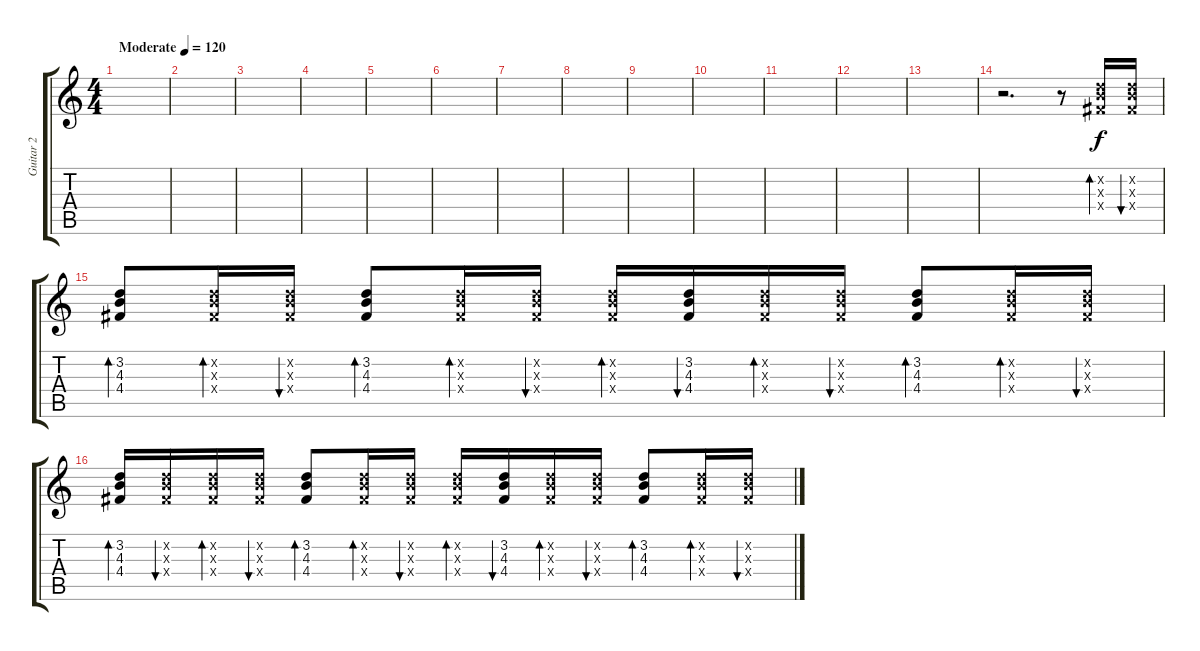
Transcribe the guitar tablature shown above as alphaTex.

\track ("Guitar 2" "Guitar 2") {instrument acousticguitarsteel}
\staff {score tabs}
\tuning (E4 B3 G3 D3 A2 E2) {hide}
\ts (4 4)
\tempo (120 "Moderate")
\clef g2
\ks c
|
|
|
|
|
|
|
|
|
|
|
|
|
r.2{d} r.8 (3.2{x} 4.3{x} 4.4{x}).16{bd 30} (3.2{x} 4.3{x} 4.4{x}).16{bu 30} |
(3.2 4.3 4.4).8{bd 30} (3.2{x} 4.3{x} 4.4{x}).16{bd 30} (3.2{x} 4.3{x} 4.4{x}).16{bu 30} (3.2 4.3 4.4).8{bd 30} (3.2{x} 4.3{x} 4.4{x}).16{bd 30} (3.2{x} 4.3{x} 4.4{x}).16{bu 30} (3.2{x} 4.3{x} 4.4{x}).16{bd 30} (3.2 4.3 4.4).16{bu 30} (3.2{x} 4.3{x} 4.4{x}).16{bd 30} (3.2{x} 4.3{x} 4.4{x}).16{bu 30} (3.2 4.3 4.4).8{bd 30} (3.2{x} 4.3{x} 4.4{x}).16{bd 30} (3.2{x} 4.3{x} 4.4{x}).16{bu 30} |
(3.2 4.3 4.4).16{bd 30} (3.2{x} 4.3{x} 4.4{x}).16{bu 30} (3.2{x} 4.3{x} 4.4{x}).16{bd 30} (3.2{x} 4.3{x} 4.4{x}).16{bu 30} (3.2 4.3 4.4).8{bd 30} (3.2{x} 4.3{x} 4.4{x}).16{bd 30} (3.2{x} 4.3{x} 4.4{x}).16{bu 30} (3.2{x} 4.3{x} 4.4{x}).16{bd 30} (3.2 4.3 4.4).16{bu 30} (3.2{x} 4.3{x} 4.4{x}).16{bd 30} (3.2{x} 4.3{x} 4.4{x}).16{bu 30} (3.2 4.3 4.4).8{bd 30} (3.2{x} 4.3{x} 4.4{x}).16{bd 30} (3.2{x} 4.3{x} 4.4{x}).16{bu 30}
